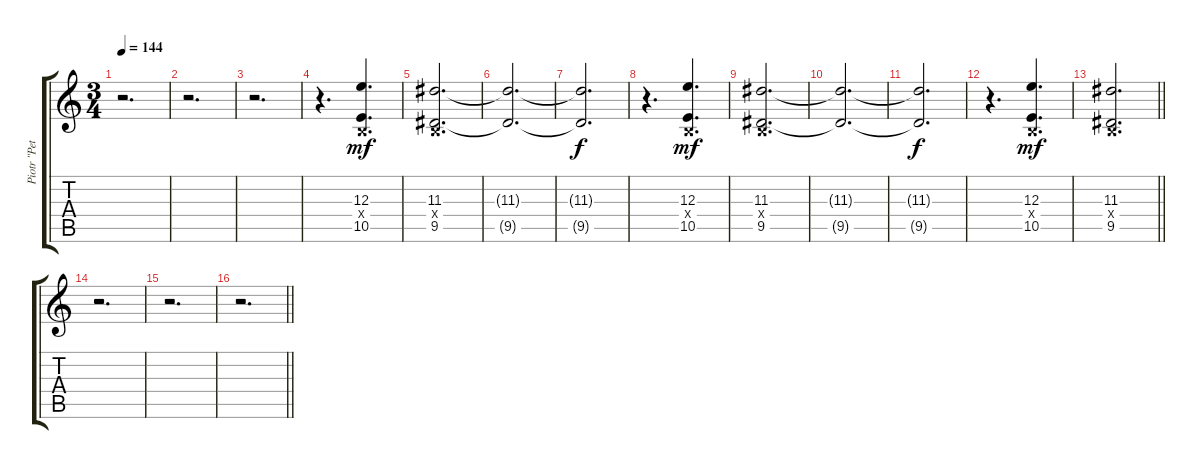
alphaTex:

\track ("Piotr \"Peter\" Wiwczarek (Lead)" "Piotr \"Pet") {instrument distortionguitar}
\staff {score tabs}
\tuning (Db4 Ab3 E3 B2 Gb2 Db2) {hide}
\ts (3 4)
\tempo 144
\clef g2
\ks c
r.2{d dy mf} |
r.2{d} |
r.2{d} |
r.4{d} (12.3 0.4{x} 10.5).4{d} |
(11.3 0.4{x} 9.5).2{d volume 9} |
(11.3{t} 9.5{t}).2{d} |
(11.3{t} 9.5{t}).2{d dy f} |
r.4{d volume 15} (12.3 0.4{x} 10.5).4{d dy mf} |
(11.3 0.4{x} 9.5).2{d volume 9} |
(11.3{t} 9.5{t}).2{d} |
(11.3{t} 9.5{t}).2{d dy f} |
r.4{d volume 15} (12.3 0.4{x} 10.5).4{d dy mf} |
\barLineRight lightlight
(11.3 0.4{x} 9.5).2{d volume 9} |
r.2{d} |
r.2{d} |
\barLineRight lightlight
r.2{d}
